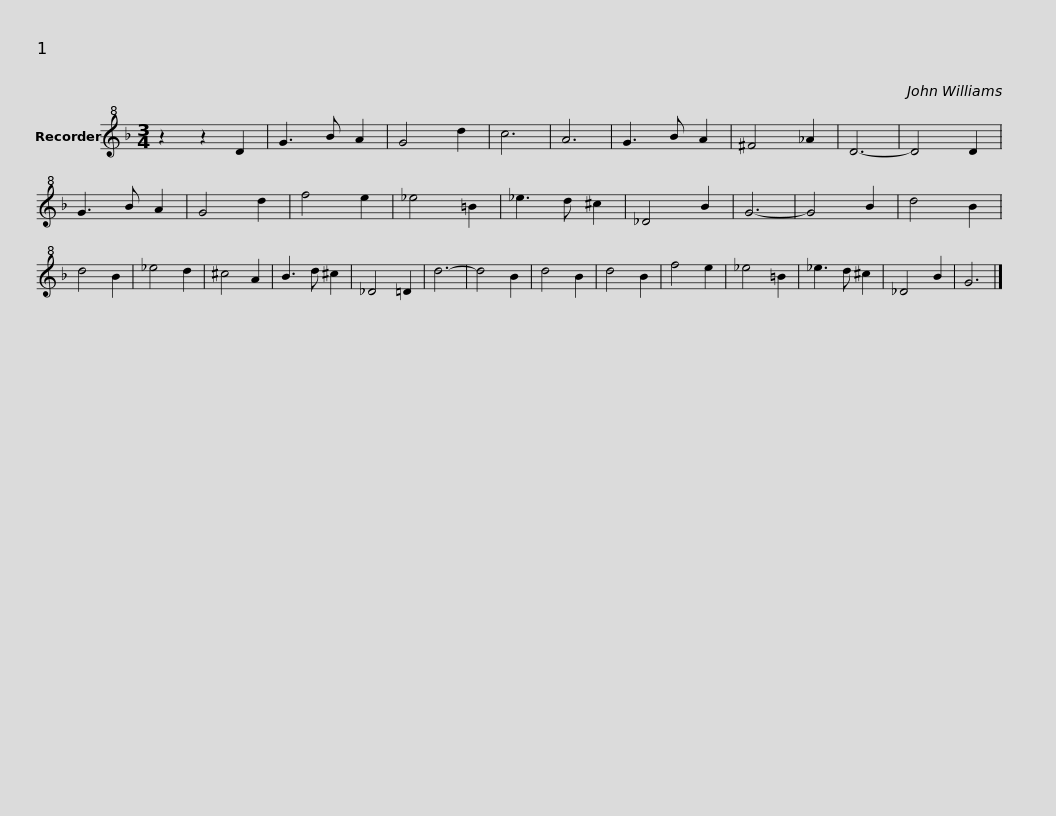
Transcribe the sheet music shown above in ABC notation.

X:1
L:1/8
M:3/4
I:linebreak $
K:F
V:1 treble+8
V:1
 z2 z2 D2 | G3 B A2 | G4 d2 | c6 | A6 | %5
 G3 B A2 | ^F4 _A2 | D6- | D4 D2 | G3 B A2 | %10
 G4 d2 | f4 e2 | _e4 =B2 | _e3 d ^c2 |$ _D4 B2 | %15
 G6- | G4 B2 | d4 B2 | d4 B2 | _e4 d2 | %20
 ^c4 A2 | B3 d ^c2 | _D4 =D2 | d6- | d4 B2 | %25
 d4 B2 | d4 B2 | f4 e2 | _e4 =B2 |$ _e3 d ^c2 | %30
 _D4 B2 | G6 |] %32
